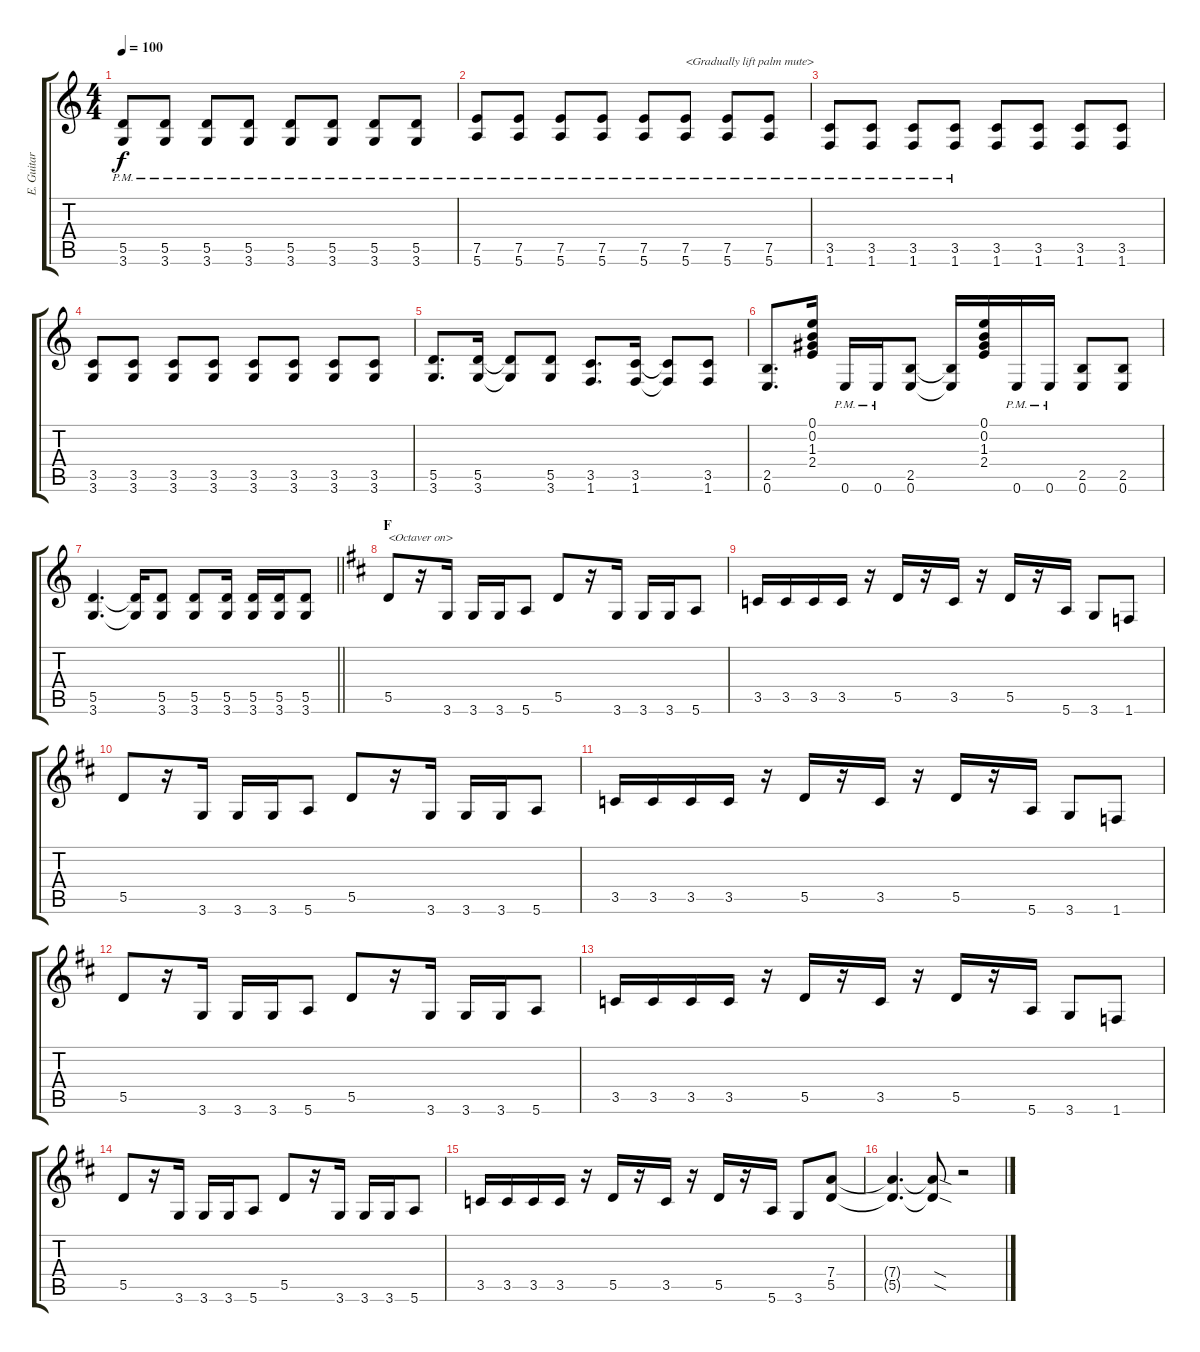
\track ("E. Guitar I" "E. Guitar ") {instrument overdrivenguitar}
\staff {score tabs}
\tuning (E4 B3 G3 D3 A2 E2) {hide}
\ts (4 4)
\tempo 100
\clef g2
\ks c
(5.5{pm} 3.6{pm}).8{dy f} (5.5{pm} 3.6{pm}).8 (5.5{pm} 3.6{pm}).8 (5.5{pm} 3.6{pm}).8 (5.5{pm} 3.6{pm}).8 (5.5{pm} 3.6{pm}).8 (5.5{pm} 3.6{pm}).8 (5.5{pm} 3.6{pm}).8 |
(7.5{pm} 5.6{pm}).8 (7.5{pm} 5.6{pm}).8 (7.5{pm} 5.6{pm}).8 (7.5{pm} 5.6{pm}).8 (7.5{pm} 5.6{pm}).8 (7.5{pm} 5.6{pm}).8{txt "<Gradually lift palm mute>"} (7.5{pm} 5.6{pm}).8 (7.5{pm} 5.6{pm}).8 |
(3.5{pm} 1.6{pm}).8 (3.5{pm} 1.6{pm}).8 (3.5{pm} 1.6{pm}).8 (3.5{pm} 1.6{pm}).8 (3.5 1.6).8 (3.5 1.6).8 (3.5 1.6).8 (3.5 1.6).8 |
(3.5 3.6).8 (3.5 3.6).8 (3.5 3.6).8 (3.5 3.6).8 (3.5 3.6).8 (3.5 3.6).8 (3.5 3.6).8 (3.5 3.6).8 |
(5.5 3.6).8{d} (5.5 3.6).16 (5.5{t} 3.6{t}).8 (5.5 3.6).8 (3.5 1.6).8{d} (3.5 1.6).16 (3.5{t} 1.6{t}).8 (3.5 1.6).8 |
(2.5 0.6).8{d} (0.1 0.2 1.3 2.4).16 0.6{pm}.16 0.6{pm}.16 (2.5 0.6).8 (2.5{t} 0.6{t}).16 (0.1 0.2 1.3 2.4).16 0.6{pm}.16 0.6{pm}.16 (2.5 0.6).8 (2.5 0.6).8 |
\barLineRight lightlight
(5.5 3.6).4{d} (5.5{t} 3.6{t}).16 (5.5 3.6).8 (5.5 3.6).8 (5.5 3.6).16 (5.5 3.6).16 (5.5 3.6).16 (5.5 3.6).8 |
\section ("" "F")
\ks d
5.5.8{txt "<Octaver on>"} r.16 3.6.16 3.6.16 3.6.16 5.6.8 5.5.8 r.16 3.6.16 3.6.16 3.6.16 5.6.8 |
3.5.16 3.5.16 3.5.16 3.5.16 r.16 5.5.16 r.16 3.5.16 r.16 5.5.16 r.16 5.6.16 3.6.8 1.6.8 |
5.5.8 r.16 3.6.16 3.6.16 3.6.16 5.6.8 5.5.8 r.16 3.6.16 3.6.16 3.6.16 5.6.8 |
3.5.16 3.5.16 3.5.16 3.5.16 r.16 5.5.16 r.16 3.5.16 r.16 5.5.16 r.16 5.6.16 3.6.8 1.6.8 |
5.5.8 r.16 3.6.16 3.6.16 3.6.16 5.6.8 5.5.8 r.16 3.6.16 3.6.16 3.6.16 5.6.8 |
3.5.16 3.5.16 3.5.16 3.5.16 r.16 5.5.16 r.16 3.5.16 r.16 5.5.16 r.16 5.6.16 3.6.8 1.6.8 |
5.5.8 r.16 3.6.16 3.6.16 3.6.16 5.6.8 5.5.8 r.16 3.6.16 3.6.16 3.6.16 5.6.8 |
3.5.16 3.5.16 3.5.16 3.5.16 r.16 5.5.16 r.16 3.5.16 r.16 5.5.16 r.16 5.6.16 3.6.8 (7.4 5.5).8 |
(7.4{t} 5.5{t}).4{d} (7.4{sod t} 5.5{sod t}).8 r.2
